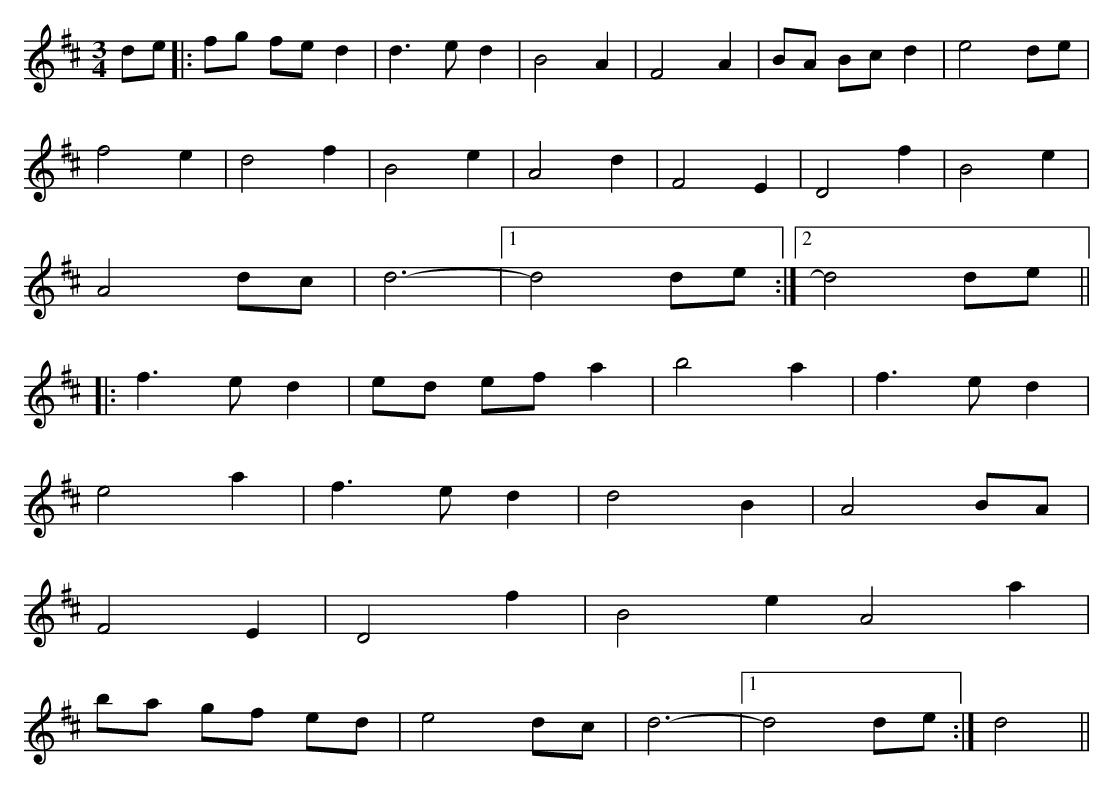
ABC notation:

X:1
M:3/4
K:D
de|:fg fe d2|d3e d2|B4A2|F4A2|BA Bc d2|e4 de|
f4e2|d4f2|B4e2|A4d2|F4E2|D4f2|B4e2|
A4dc|d6-|1 d4de:|2 d4de||
|:f3ed2|ed ef a2|b4a2|f3ed2|
e4a2|f3ed2|d4B2|A4BA|
F4E2|D4f2|B4e2A4a2|
ba gf ed|e4dc|d6-|1 d4de:|d4||
